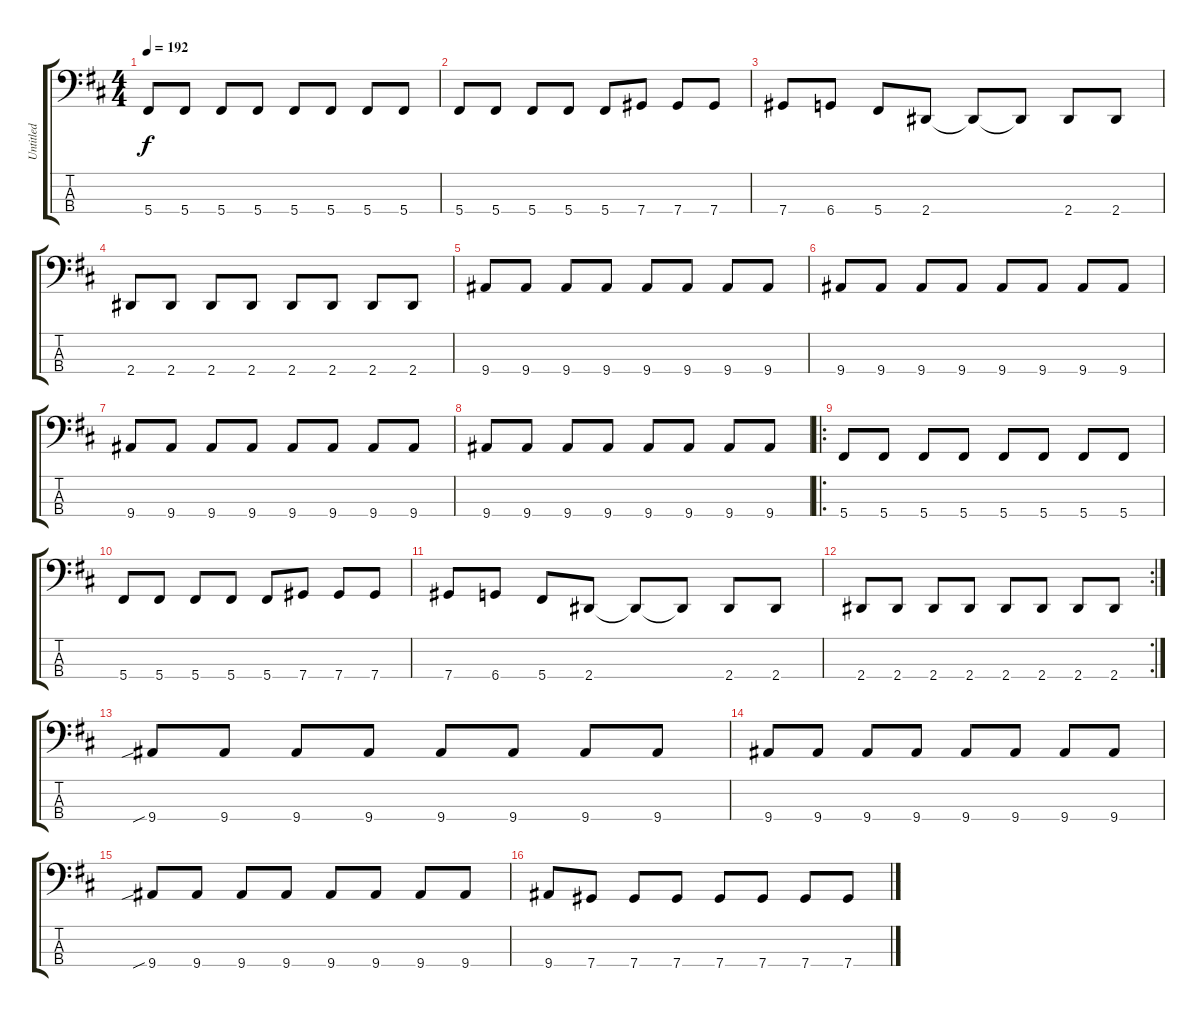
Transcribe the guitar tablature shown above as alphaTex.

\track ("Untitled" "Untitled") {instrument electricbassfinger}
\staff {score tabs}
\tuning (Gb2 Db2 Ab1 Db1) {hide}
\ts (4 4)
\tempo 192
\clef f4
\ks d
5.4.8{dy f} 5.4.8 5.4.8 5.4.8 5.4.8 5.4.8 5.4.8 5.4.8 |
5.4.8 5.4.8 5.4.8 5.4.8 5.4.8 7.4.8 7.4.8 7.4.8 |
7.4.8 6.4.8 5.4.8 2.4.8 2.4{t}.8 2.4{t}.8 2.4.8 2.4.8 |
2.4.8 2.4.8 2.4.8 2.4.8 2.4.8 2.4.8 2.4.8 2.4.8 |
9.4.8 9.4.8 9.4.8 9.4.8 9.4.8 9.4.8 9.4.8 9.4.8 |
9.4.8 9.4.8 9.4.8 9.4.8 9.4.8 9.4.8 9.4.8 9.4.8 |
9.4.8 9.4.8 9.4.8 9.4.8 9.4.8 9.4.8 9.4.8 9.4.8 |
9.4.8 9.4.8 9.4.8 9.4.8 9.4.8 9.4.8 9.4.8 9.4.8 |
\ro
5.4.8 5.4.8 5.4.8 5.4.8 5.4.8 5.4.8 5.4.8 5.4.8 |
5.4.8 5.4.8 5.4.8 5.4.8 5.4.8 7.4.8 7.4.8 7.4.8 |
7.4.8 6.4.8 5.4.8 2.4.8 2.4{t}.8 2.4{t}.8 2.4.8 2.4.8 |
\rc 2
2.4.8 2.4.8 2.4.8 2.4.8 2.4.8 2.4.8 2.4.8 2.4.8 |
9.4{sib}.8 9.4.8 9.4.8 9.4.8 9.4.8 9.4.8 9.4.8 9.4.8 |
9.4.8 9.4.8 9.4.8 9.4.8 9.4.8 9.4.8 9.4.8 9.4.8 |
9.4{sib}.8 9.4.8 9.4.8 9.4.8 9.4.8 9.4.8 9.4.8 9.4.8 |
9.4.8 7.4.8 7.4.8 7.4.8 7.4.8 7.4.8 7.4.8 7.4.8
